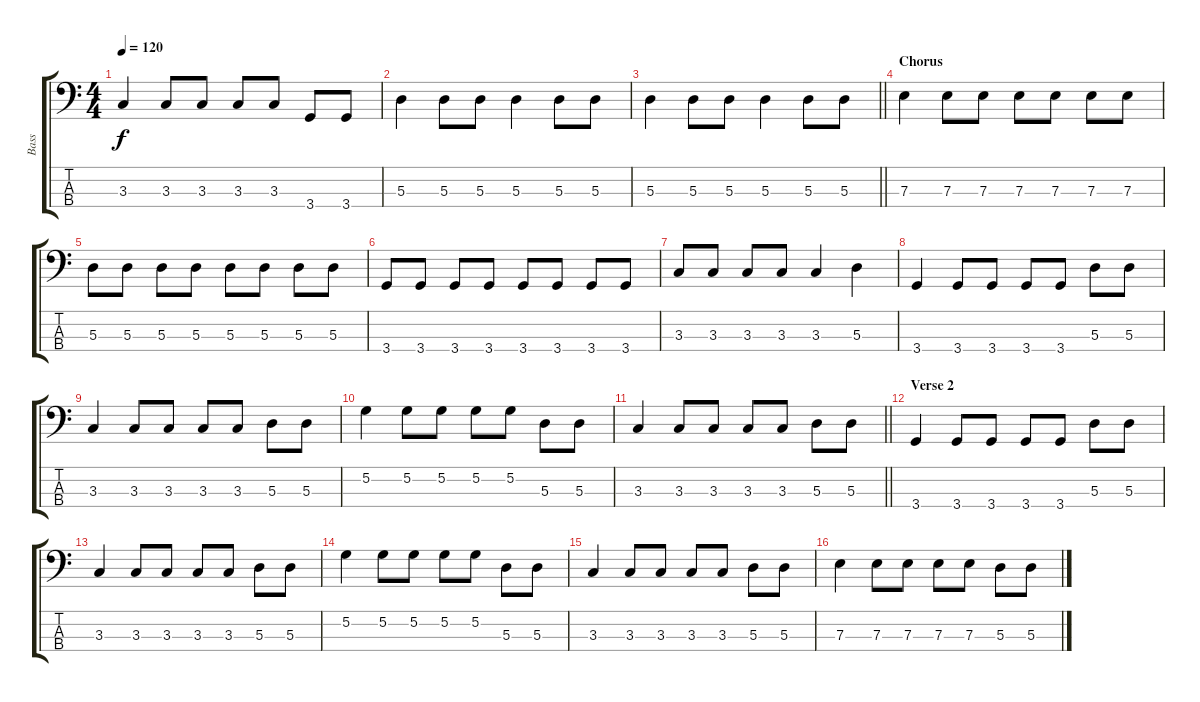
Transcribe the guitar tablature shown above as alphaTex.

\track ("Bass" "Bass") {instrument electricbasspick}
\staff {score tabs}
\tuning (G2 D2 A1 E1) {hide}
\ts (4 4)
\tempo 120
\clef f4
\ks c
3.3.4{dy f} 3.3.8 3.3.8 3.3.8 3.3.8 3.4.8 3.4.8 |
5.3.4 5.3.8 5.3.8 5.3.4 5.3.8 5.3.8 |
\barLineRight lightlight
5.3.4 5.3.8 5.3.8 5.3.4 5.3.8 5.3.8 |
\section ("" "Chorus")
7.3.4 7.3.8 7.3.8 7.3.8 7.3.8 7.3.8 7.3.8 |
5.3.8 5.3.8 5.3.8 5.3.8 5.3.8 5.3.8 5.3.8 5.3.8 |
3.4.8 3.4.8 3.4.8 3.4.8 3.4.8 3.4.8 3.4.8 3.4.8 |
3.3.8 3.3.8 3.3.8 3.3.8 3.3.4 5.3.4 |
3.4.4 3.4.8 3.4.8 3.4.8 3.4.8 5.3.8 5.3.8 |
3.3.4 3.3.8 3.3.8 3.3.8 3.3.8 5.3.8 5.3.8 |
5.2.4 5.2.8 5.2.8 5.2.8 5.2.8 5.3.8 5.3.8 |
\barLineRight lightlight
3.3.4 3.3.8 3.3.8 3.3.8 3.3.8 5.3.8 5.3.8 |
\section ("" "Verse 2")
3.4.4 3.4.8 3.4.8 3.4.8 3.4.8 5.3.8 5.3.8 |
3.3.4 3.3.8 3.3.8 3.3.8 3.3.8 5.3.8 5.3.8 |
5.2.4 5.2.8 5.2.8 5.2.8 5.2.8 5.3.8 5.3.8 |
3.3.4 3.3.8 3.3.8 3.3.8 3.3.8 5.3.8 5.3.8 |
7.3.4 7.3.8 7.3.8 7.3.8 7.3.8 5.3.8 5.3.8
